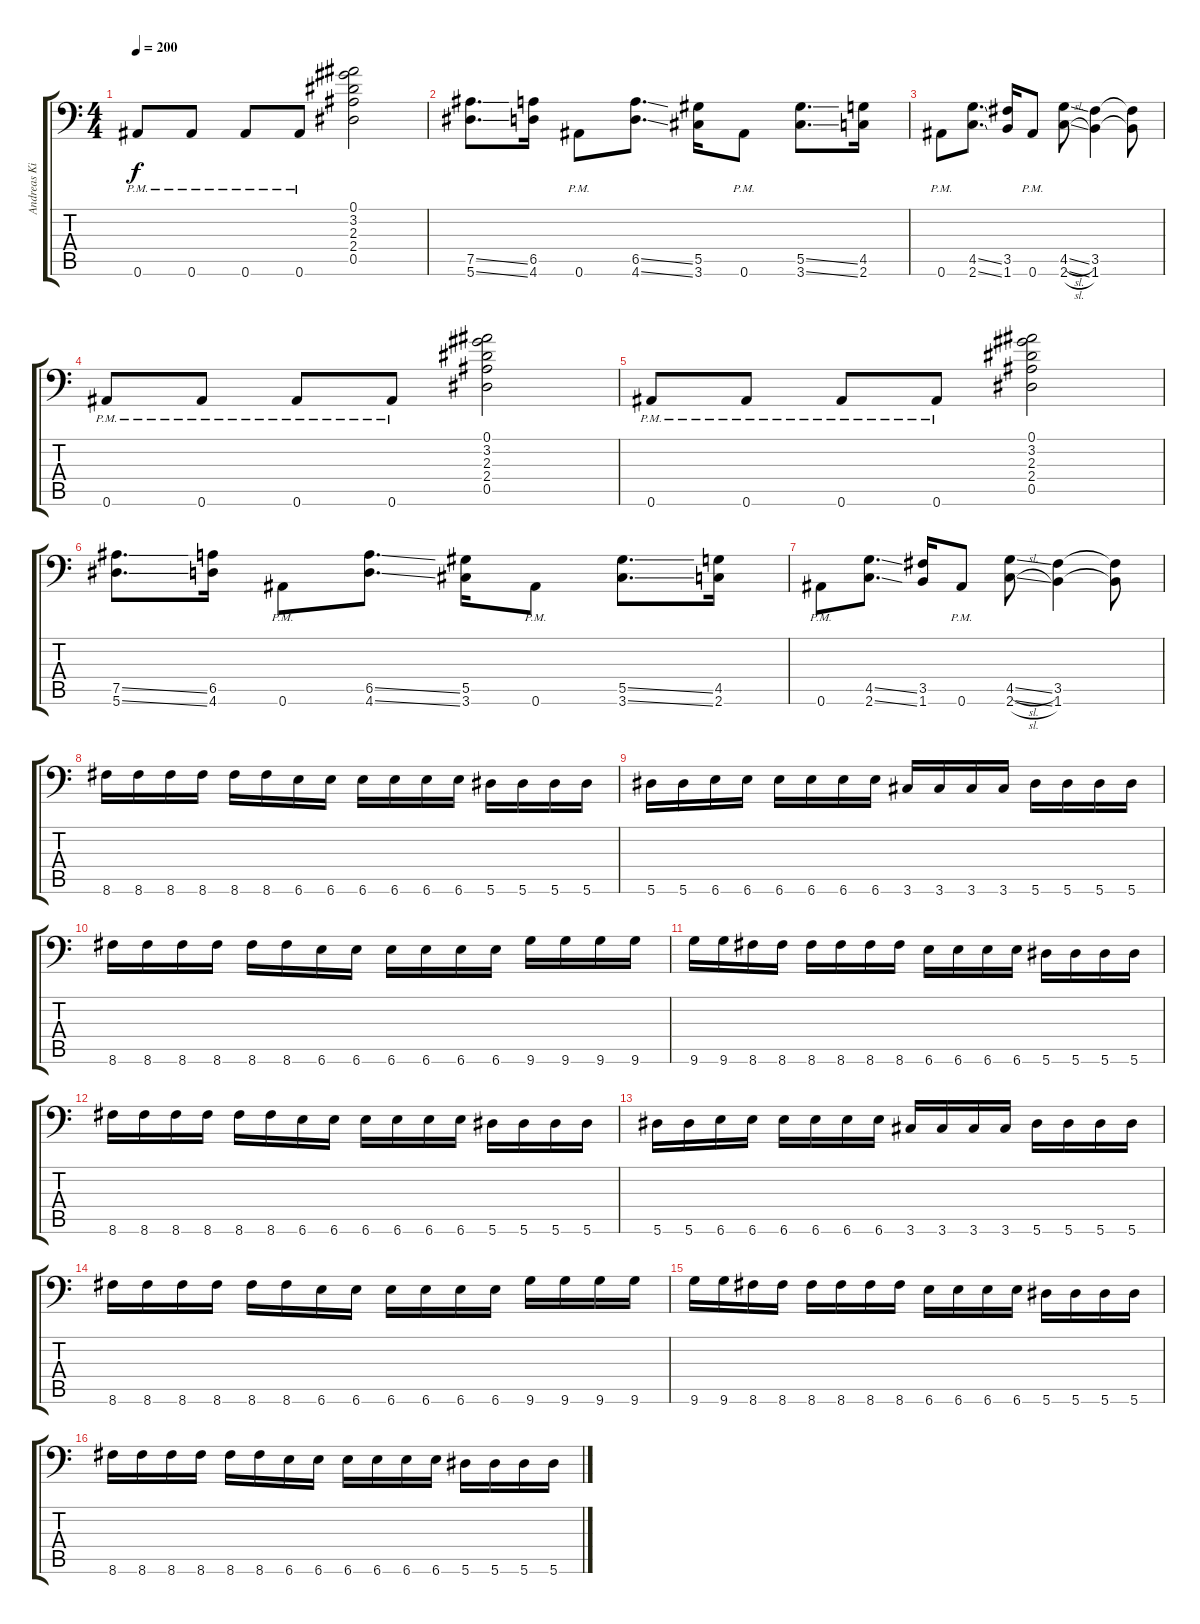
\track ("Andreas Kisser" "Andreas Ki") {instrument distortionguitar}
\staff {score tabs}
\tuning (Bb3 F3 Db3 Ab2 Eb2 Bb1) {hide}
\ts (4 4)
\tempo 200
\clef f4
\ks c
0.6{pm}.8{dy f} 0.6{pm}.8 0.6{pm}.8 0.6{pm}.8 (0.1 3.2 2.3 2.4 0.5).2 |
(7.5{ss} 5.6{ss}).8{d} (6.5 4.6).16 0.6{pm}.8 (6.5{ss} 4.6{ss}).8{d} (5.5 3.6).16 0.6{pm}.8 (5.5{ss} 3.6{ss}).8{d} (4.5 2.6).16 |
0.6{pm}.8 (4.5{ss} 2.6{ss}).8{d} (3.5 1.6).16 0.6{pm}.8 (4.5{sl} 2.6{sl}).8 (3.5 1.6).4 (3.5{t} 1.6{t}).8 |
0.6{pm}.8 0.6{pm}.8 0.6{pm}.8 0.6{pm}.8 (0.1 3.2 2.3 2.4 0.5).2 |
0.6{pm}.8 0.6{pm}.8 0.6{pm}.8 0.6{pm}.8 (0.1 3.2 2.3 2.4 0.5).2 |
(7.5{ss} 5.6{ss}).8{d} (6.5 4.6).16 0.6{pm}.8 (6.5{ss} 4.6{ss}).8{d} (5.5 3.6).16 0.6{pm}.8 (5.5{ss} 3.6{ss}).8{d} (4.5 2.6).16 |
0.6{pm}.8 (4.5{ss} 2.6{ss}).8{d} (3.5 1.6).16 0.6{pm}.8 (4.5{sl} 2.6{sl}).8 (3.5 1.6).4 (3.5{t} 1.6{t}).8 |
8.6.16 8.6.16 8.6.16 8.6.16 8.6.16 8.6.16 6.6.16 6.6.16 6.6.16 6.6.16 6.6.16 6.6.16 5.6.16 5.6.16 5.6.16 5.6.16 |
5.6.16 5.6.16 6.6.16 6.6.16 6.6.16 6.6.16 6.6.16 6.6.16 3.6.16 3.6.16 3.6.16 3.6.16 5.6.16 5.6.16 5.6.16 5.6.16 |
8.6.16 8.6.16 8.6.16 8.6.16 8.6.16 8.6.16 6.6.16 6.6.16 6.6.16 6.6.16 6.6.16 6.6.16 9.6.16 9.6.16 9.6.16 9.6.16 |
9.6.16 9.6.16 8.6.16 8.6.16 8.6.16 8.6.16 8.6.16 8.6.16 6.6.16 6.6.16 6.6.16 6.6.16 5.6.16 5.6.16 5.6.16 5.6.16 |
8.6.16 8.6.16 8.6.16 8.6.16 8.6.16 8.6.16 6.6.16 6.6.16 6.6.16 6.6.16 6.6.16 6.6.16 5.6.16 5.6.16 5.6.16 5.6.16 |
5.6.16 5.6.16 6.6.16 6.6.16 6.6.16 6.6.16 6.6.16 6.6.16 3.6.16 3.6.16 3.6.16 3.6.16 5.6.16 5.6.16 5.6.16 5.6.16 |
8.6.16 8.6.16 8.6.16 8.6.16 8.6.16 8.6.16 6.6.16 6.6.16 6.6.16 6.6.16 6.6.16 6.6.16 9.6.16 9.6.16 9.6.16 9.6.16 |
9.6.16 9.6.16 8.6.16 8.6.16 8.6.16 8.6.16 8.6.16 8.6.16 6.6.16 6.6.16 6.6.16 6.6.16 5.6.16 5.6.16 5.6.16 5.6.16 |
8.6.16 8.6.16 8.6.16 8.6.16 8.6.16 8.6.16 6.6.16 6.6.16 6.6.16 6.6.16 6.6.16 6.6.16 5.6.16 5.6.16 5.6.16 5.6.16
